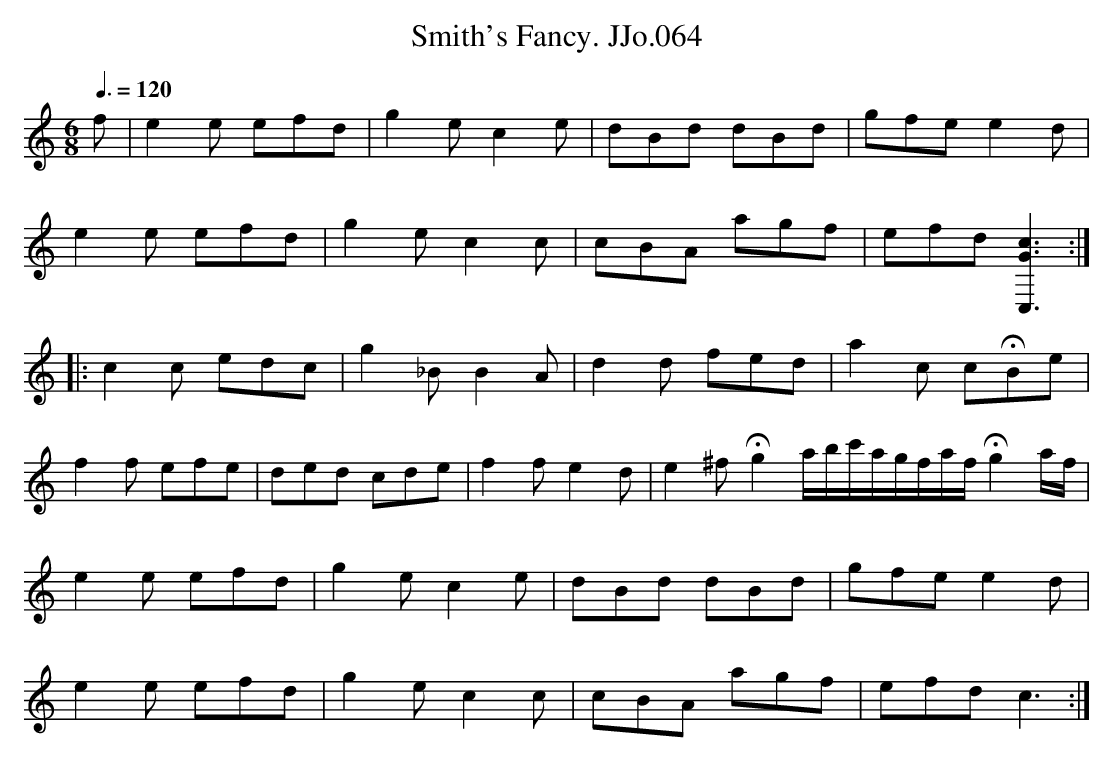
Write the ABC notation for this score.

X:1
T:Smith's Fancy. JJo.064
L:1/8
M:6/8
Q:3/8=120
K:C
f|e2e efd|g2ec2e|dBd dBd|gfee2 d|!
e2e efd|g2ec2c|cBA agf|efd [c3G3C,3]:|!
|:c2c edc|g2_BB2A|d2d fed|a2c cHBe|!
f2f efe|ded cde|f2f e2d|e2^fHg2 a/b/c'/a/g/f/a/f/ Hg2a/f/|!
e2e efd|g2ec2e|dBd dBd|gfe e2d|!
e2e efd|g2ec2c|cBA agf|efd c3:|
